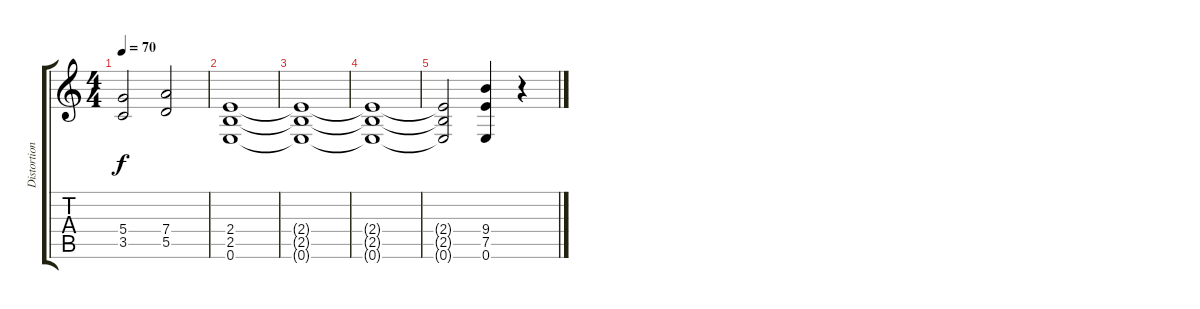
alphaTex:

\track ("Distortion" "Distortion") {instrument distortionguitar}
\staff {score tabs}
\tuning (E4 B3 G3 D3 A2 E2) {hide}
\ts (4 4)
\tempo 70
\clef g2
\ks c
(5.4 3.5).2{dy f} (7.4 5.5).2 |
(2.4 2.5 0.6).1 |
(2.4{t} 2.5{t} 0.6{t}).1{volume 0} |
(2.4{t} 2.5{t} 0.6{t}).1 |
(2.4{t} 2.5{t} 0.6{t}).2 (9.4 7.5 0.6).4 r.4
